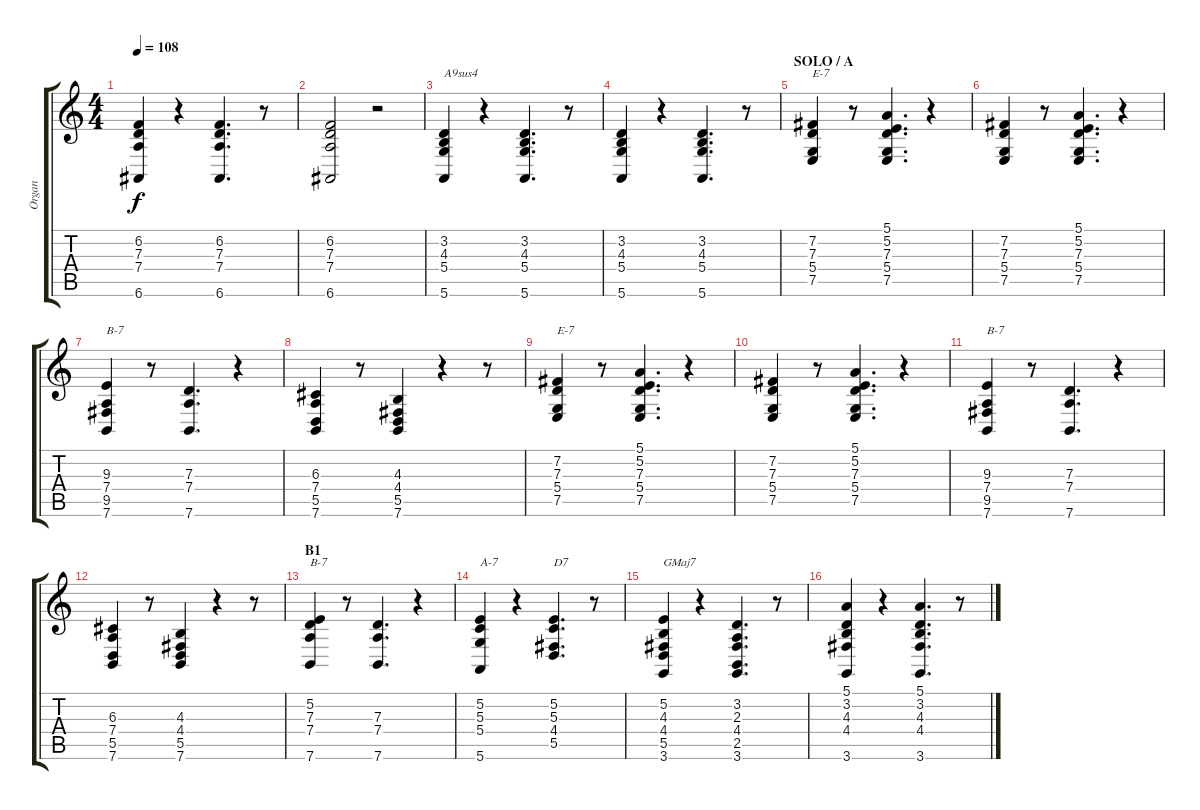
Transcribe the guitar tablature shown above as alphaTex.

\track ("Organ" "Organ") {instrument drawbarorgan}
\staff {score tabs}
\tuning (E4 B3 G3 D3 A2 E2) {hide}
\ts (4 4)
\tempo 108
\clef g2
\ks c
(6.2 7.3 7.4 6.6).4{dy f} r.4 (6.2 7.3 7.4 6.6).4{d} r.8 |
(6.2 7.3 7.4 6.6).2 r.2 |
(3.2 4.3 5.4 5.6).4{txt "A9sus4"} r.4 (3.2 4.3 5.4 5.6).4{d} r.8 |
(3.2 4.3 5.4 5.6).4 r.4 (3.2 4.3 5.4 5.6).4{d} r.8 |
\section ("" "SOLO / A")
(7.2 7.3 5.4 7.5).4{txt "E-7"} r.8 (5.1 5.2 7.3 5.4 7.5).4{d} r.4 |
(7.2 7.3 5.4 7.5).4 r.8 (5.1 5.2 7.3 5.4 7.5).4{d} r.4 |
(9.3 7.4 9.5 7.6).4{txt "B-7"} r.8 (7.3 7.4 7.6).4{d} r.4 |
(6.3 7.4 5.5 7.6).4 r.8 (4.3 4.4 5.5 7.6).4 r.4 r.8 |
(7.2 7.3 5.4 7.5).4{txt "E-7"} r.8 (5.1 5.2 7.3 5.4 7.5).4{d} r.4 |
(7.2 7.3 5.4 7.5).4 r.8 (5.1 5.2 7.3 5.4 7.5).4{d} r.4 |
(9.3 7.4 9.5 7.6).4{txt "B-7"} r.8 (7.3 7.4 7.6).4{d} r.4 |
(6.3 7.4 5.5 7.6).4 r.8 (4.3 4.4 5.5 7.6).4 r.4 r.8 |
\section ("" "B1")
(5.2 7.3 7.4 7.6).4{txt "B-7"} r.8 (7.3 7.4 7.6).4{d} r.4 |
(5.2 5.3 5.4 5.6).4{txt "A-7"} r.4 (5.2 5.3 4.4 5.5).4{d txt "D7"} r.8 |
(5.2 4.3 4.4 5.5 3.6).4{txt "GMaj7"} r.4 (3.2 2.3 4.4 2.5 3.6).4{d} r.8 |
(5.1 3.2 4.3 4.4 3.6).4 r.4 (5.1 3.2 4.3 4.4 3.6).4{d} r.8
